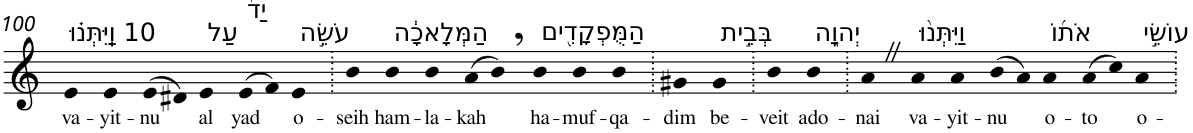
**kern	**text
*part1	*part1
*staff1	*staff1
*I"Piano	*
*I'Pno	*
!!LO:PB:g=z
*clefG2	*
*k[]	*
=100	=100
!LO:TX:a:t=10 וַֽיִּתְּנ֗וּ	!
!	!LO:LY:b
4e	va-
!	!LO:LY:b
4e	-yit-
!	!LO:LY:b
(>8e	-nu
8d#X)	.
!LO:TX:a:t=עַל	!
!	!LO:LY:b
4e	al
!LO:TX:a:t=יַד֙	!
!	!LO:LY:b
(>8e	yad
8f)	.
!LO:TX:a:t=עֹשֵׂ֣ה	!
!	!LO:LY:b
4e	o-
=101.	=101.
!	!LO:LY:b
4b	-seih
!LO:TX:a:t=הַמְּלָאכָ֔ה	!
!	!LO:LY:b
4b	ham-
!	!LO:LY:b
4b	-la-
!	!LO:LY:b
(>8a	-kah
8b,)	.
!LO:TX:a:t=הַמֻּפְקָדִ֖ים	!
!	!LO:LY:b
4b	ha-
!	!LO:LY:b
4b	-muf-
!	!LO:LY:b
4b	-qa-
=102.	=102.
!	!LO:LY:b
4g#X	-dim
!LO:TX:a:t=בְּבֵ֣ית	!
!	!LO:LY:b
4g#	be-
=103.	=103.
!	!LO:LY:b
4b	-veit
!LO:TX:a:t=יְהוָ֑ה	!
!	!LO:LY:b
4b	ado-
=104.	=104.
!	!LO:LY:b
4aZ	-nai
!LO:TX:a:t=וַיִּתְּנ֨וּ	!
!	!LO:LY:b
4a	va-
!	!LO:LY:b
4a	-yit-
!	!LO:LY:b
(>8b	-nu
8a)	.
!LO:TX:a:t=אֹת֜וֹ	!
!	!LO:LY:b
4a	o-
!	!LO:LY:b
(>8a	-to
8cc)	.
!LO:TX:a:t=עוֹשֵׂ֣י	!
!	!LO:LY:b
4a	o-
=.	=.
*-	*-
